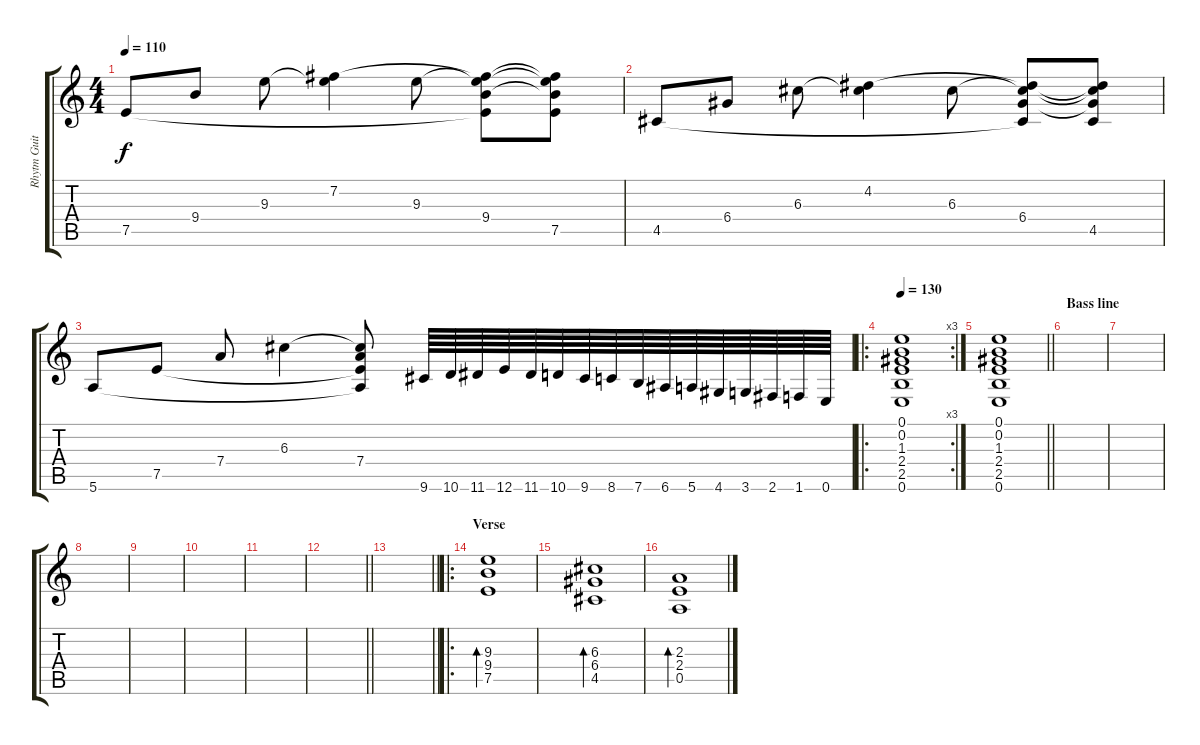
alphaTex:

\track ("Rhytm Guitar" "Rhytm Guit") {instrument acousticguitarsteel}
\staff {score tabs}
\tuning (E4 B3 G3 D3 A2 E2) {hide}
\ts (4 4)
\tempo 110
\clef g2
\ks c
7.5.8{dy f} 9.4.8 9.3.8 (7.2 9.3{t}).4 9.3.8 (7.2{t} 9.3{t} 9.4 7.5{t}).8 (7.2{t} 9.3{t} 9.4{t} 7.5).8 |
4.5.8 6.4.8 6.3.8 (4.2 6.3{t}).4 6.3.8 (4.2{t} 6.3{t} 6.4 4.5{t}).8 (4.2{t} 6.3{t} 6.4{t} 4.5).8 |
5.6.8 7.5.8 7.4.8 6.3.4 (6.3{t} 7.4 7.5{t} 5.6{t}).8 9.6.64 10.6.64 11.6.64 12.6.64 11.6.64 10.6.64 9.6.64 8.6.64 7.6.64 6.6.64 5.6.64 4.6.64 3.6.64 2.6.64 1.6.64 0.6.64 |
\ro
\rc 3
\tempo 130
(0.1 0.2 1.3 2.4 2.5 0.6).1 |
\barLineRight lightlight
(0.1 0.2 1.3 2.4 2.5 0.6).1 |
\section ("" "Bass line")
|
|
|
|
|
|
\barLineRight lightlight
|
\section ("" "")
\barLineRight lightlight
|
\ro
\section ("" "Verse")
(9.3 9.4 7.5).1{bd 60 instrument electricguitarclean} |
(6.3 6.4 4.5).1{bd 60} |
(2.3 2.4 0.5).1{bd 60}
